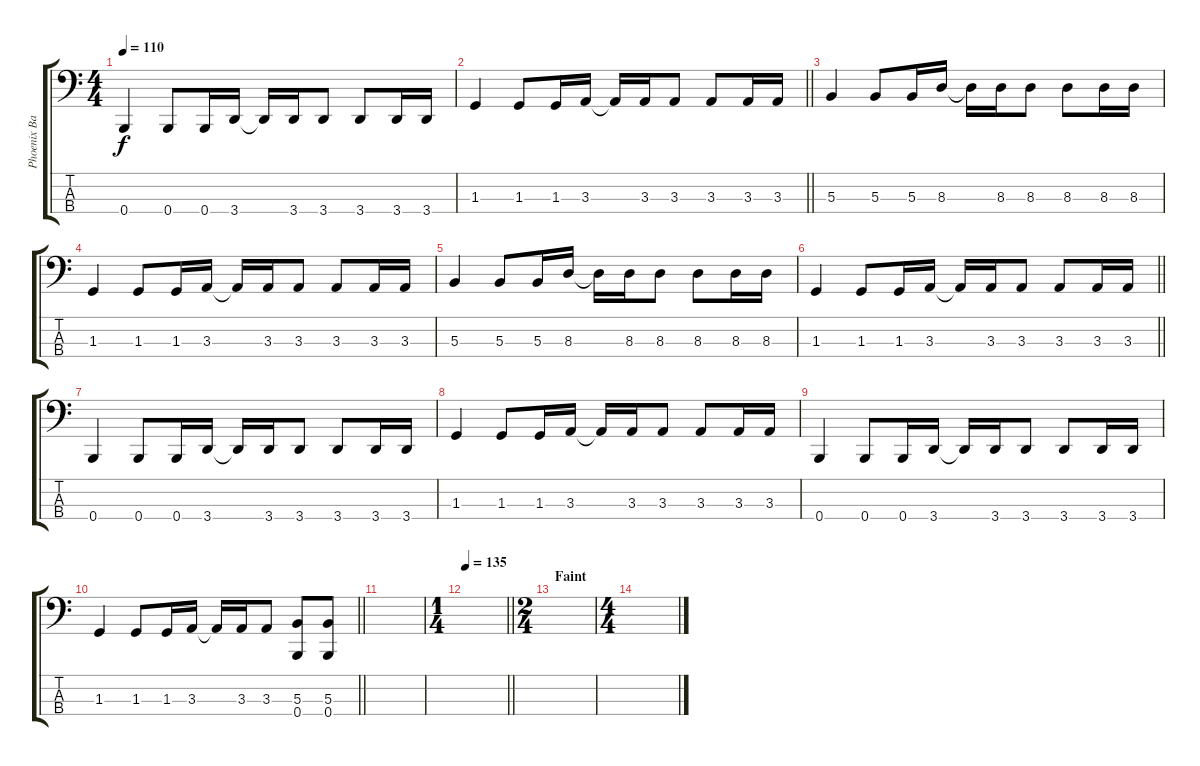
\track ("Phoenix Bass1" "Phoenix Ba") {instrument electricbasspick}
\staff {score tabs}
\tuning (E2 B1 Gb1 B0) {hide}
\ts (4 4)
\tempo 110
\clef f4
\ks c
0.4.4{dy f} 0.4.8 0.4.16 3.4.16 3.4{t}.16 3.4.16 3.4.8 3.4.8 3.4.16 3.4.16 |
\barLineRight lightlight
1.3.4 1.3.8 1.3.16 3.3.16 3.3{t}.16 3.3.16 3.3.8 3.3.8 3.3.16 3.3.16 |
5.3.4 5.3.8 5.3.16 8.3.16 8.3{t}.16 8.3.16 8.3.8 8.3.8 8.3.16 8.3.16 |
1.3.4 1.3.8 1.3.16 3.3.16 3.3{t}.16 3.3.16 3.3.8 3.3.8 3.3.16 3.3.16 |
5.3.4 5.3.8 5.3.16 8.3.16 8.3{t}.16 8.3.16 8.3.8 8.3.8 8.3.16 8.3.16 |
\barLineRight lightlight
1.3.4 1.3.8 1.3.16 3.3.16 3.3{t}.16 3.3.16 3.3.8 3.3.8 3.3.16 3.3.16 |
0.4.4 0.4.8 0.4.16 3.4.16 3.4{t}.16 3.4.16 3.4.8 3.4.8 3.4.16 3.4.16 |
1.3.4 1.3.8 1.3.16 3.3.16 3.3{t}.16 3.3.16 3.3.8 3.3.8 3.3.16 3.3.16 |
0.4.4 0.4.8 0.4.16 3.4.16 3.4{t}.16 3.4.16 3.4.8 3.4.8 3.4.16 3.4.16 |
\barLineRight lightlight
1.3.4 1.3.8 1.3.16 3.3.16 3.3{t}.16 3.3.16 3.3.8 (5.3 0.4).8 (5.3 0.4).8 |
|
\ts (1 4)
\tempo 135
\barLineRight lightlight
|
\ts (2 4)
\section ("" "Faint")
|
\ts (4 4)
